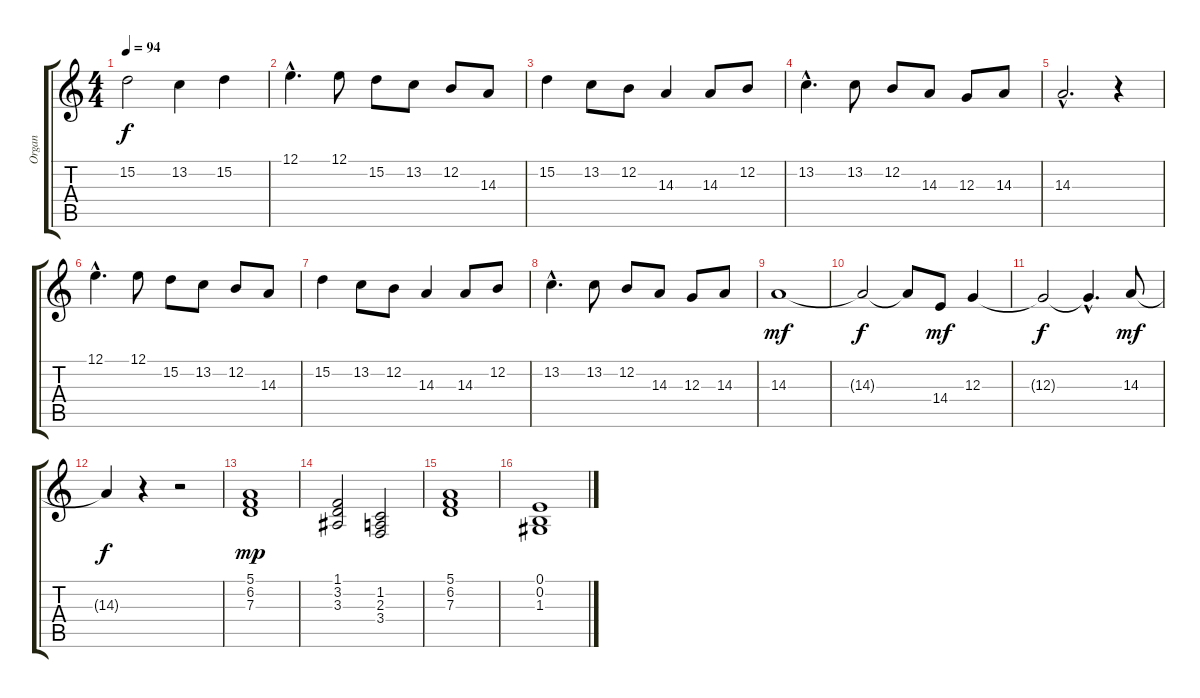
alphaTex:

\track ("Organ" "Organ") {instrument drawbarorgan}
\staff {score tabs}
\tuning (E4 B3 G3 D3 A2 E2) {hide}
\ts (4 4)
\tempo 94
\clef g2
\ks c
15.2.2{dy f} 13.2.4 15.2.4 |
12.1{hac}.4{d} 12.1.8 15.2.8 13.2.8 12.2.8 14.3.8 |
15.2.4 13.2.8 12.2.8 14.3.4 14.3.8 12.2.8 |
13.2{hac}.4{d} 13.2.8 12.2.8 14.3.8 12.3.8 14.3.8 |
14.3{hac}.2{d} r.4 |
12.1{hac}.4{d} 12.1.8 15.2.8 13.2.8 12.2.8 14.3.8 |
15.2.4 13.2.8 12.2.8 14.3.4 14.3.8 12.2.8 |
13.2{hac}.4{d} 13.2.8 12.2.8 14.3.8 12.3.8 14.3.8 |
14.3.1{dy mf} |
14.3{t}.2{dy f} 14.3{t}.8 14.4.8{dy mf} 12.3.4 |
12.3{t}.2{dy f} 12.3{hac t}.4{d} 14.3.8{dy mf} |
14.3{t}.4{dy f} r.4 r.2 |
(5.1 6.2 7.3).1{dy mp} |
(1.1 3.2 3.3).2 (1.2 2.3 3.4).2 |
(5.1 6.2 7.3).1 |
(0.1 0.2 1.3).1
